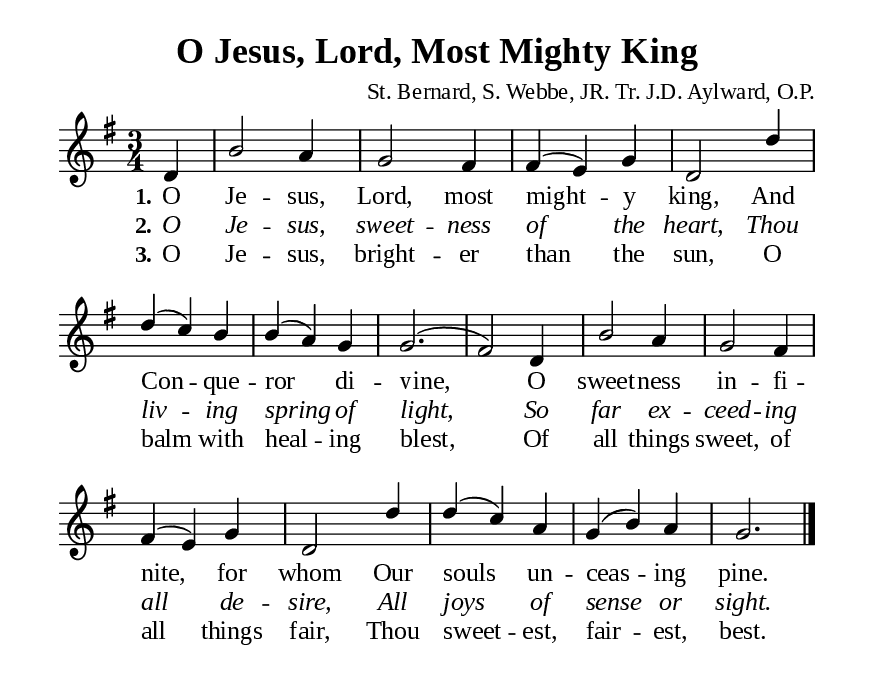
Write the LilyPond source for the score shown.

\version "2.18.2"

\header {
  title = "O Jesus, Lord, Most Mighty King"
  composer = "St. Bernard, S. Webbe, JR. Tr. J.D. Aylward, O.P."
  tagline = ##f
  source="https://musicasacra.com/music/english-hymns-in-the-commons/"
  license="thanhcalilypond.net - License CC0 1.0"
}

global= {
  \key g \major
  \time 3/4
  \override Score.BarNumber.break-visibility = ##(#f #f #f)
  \override Lyrics.LyricSpace.minimum-distance = #3.0
}

\paper {
  #(set-paper-size "a5")
  top-margin = 10\mm
  bottom-marign = 10\mm
  left-margin = 10\mm
  right-margin = 10\mm
  indent = #0
  #(define fonts
	 (make-pango-font-tree "Liberation Serif"
	 		       "Liberation Serif"
			       "Liberation Serif"
			       (/ 20 20)))
  system-system-spacing = #'((basic-distance . 3) (padding . 3))
}

printItalic = \with {
  \override LyricText.font-shape = #'italic
}

% Verse music
musicVerseSoprano = \relative c' {
                    \partial 4 d4 |
  %{	01	%} b'2 a4 |
  %{	02	%} g2 fis4 |
  %{	03	%} fis (e) g |
  %{	04	%} d2 d'4 |
  %{	05	%} d (c) b |
  %{	06	%} b (a) g |
  %{	07	%} g2. ( |
  %{	08	%} fis2) d4 |
  %{	09	%} b'2 a4 |
  %{	10	%} g2 fis4 |
  %{	11	%} fis (e) g |
  %{	12	%} d2 d'4 |
  %{	13	%} d (c) a |
  %{	14	%} g (b) a |
  %{	15	%} g2. \bar "|."
}

% Verse lyrics
verseOne = \lyricmode {
  \set stanza = #"1."
  O Je -- sus, Lord, most might -- y king,
  And Con -- que -- ror di -- vine,
  O sweet -- ness in -- fi -- nite, for whom
  Our souls un -- ceas -- ing pine.
}

verseTwo = \lyricmode {
  \set stanza = #"2."
  O Je -- sus, sweet -- ness of the heart,
  Thou liv -- ing spring of light,
  So far ex -- ceed -- ing all de -- sire,
  All joys of sense or sight.
}

verseThree = \lyricmode {
  \set stanza = #"3."
  O Je -- sus, bright -- er than the sun,
  O balm with heal -- ing blest,
  Of all things sweet, of all things fair,
  Thou sweet -- est, fair -- est, best.
}

% Layout
\score {
    \new ChoirStaff <<
      \new Staff <<
        \clef "treble"
        \new Voice = "sopranos" { \global \stemUp \slurUp \musicVerseSoprano }
      >>
      \new Lyrics \lyricsto sopranos \verseOne
      \new Lyrics \printItalic \lyricsto sopranos \verseTwo
      \new Lyrics \lyricsto sopranos \verseThree
    >>
}
